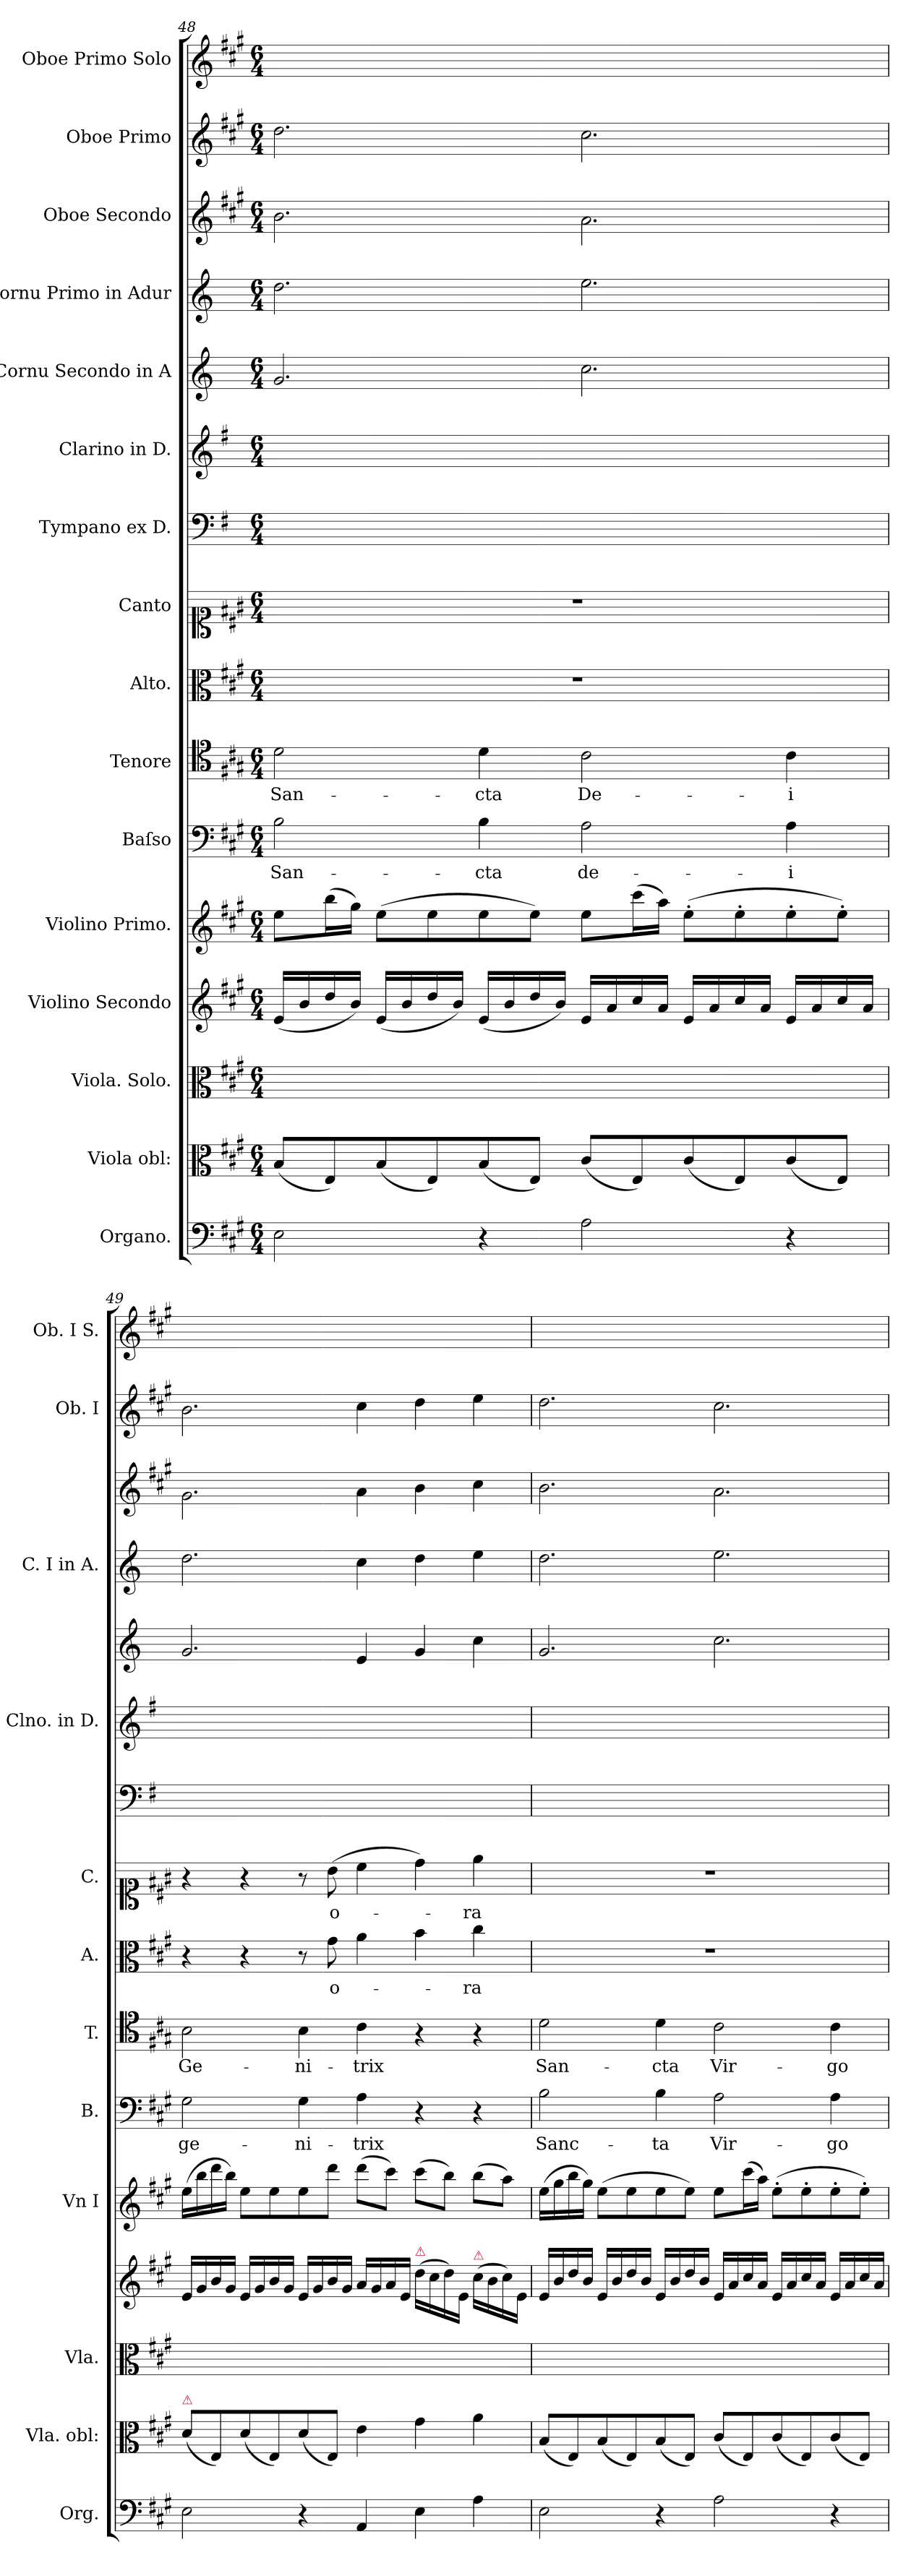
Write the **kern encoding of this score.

**kern	**kern	**kern	**kern	**kern	**kern	**text	**kern	**text	**kern	**text	**kern	**text	**kern	**kern	**kern	**kern	**kern	**kern	**kern
*part16	*part15	*part14	*part13	*part12	*part11	*part11	*part10	*part10	*part9	*part9	*part8	*part8	*part7	*part6	*part5	*part4	*part3	*part2	*part1
*staff16	*staff15	*staff14	*staff13	*staff12	*staff11	*staff11	*staff10	*staff10	*staff9	*staff9	*staff8	*staff8	*staff7	*staff6	*staff5	*staff4	*staff3	*staff2	*staff1
*I"Organo.	*I"Viola obl:	*I"Viola. Solo.	*I"Violino Secondo	*I"Violino Primo.	*I"Baſso	*	*I"Tenore	*	*I"Alto.	*	*I"Canto	*	*I"Tympano ex D.	*I"Clarino in D.	*I"Cornu Secondo in A	*I"Cornu Primo in Adur	*I"Oboe Secondo	*I"Oboe Primo	*I"Oboe Primo Solo
*I'Org.	*I'Vla. obl:	*I'Vla.	*	*I'Vn I	*I'B.	*	*I'T.	*	*I'A.	*	*I'C.	*	*	*I'Clno. in D.	*	*I'C. I in A.	*	*I'Ob. I	*I'Ob. I S.
*clefF4	*clefC3	*clefC3	*clefG2	*clefG2	*clefF4	*	*clefC4	*	*clefC3	*	*clefC1	*	*clefF4	*clefG2	*clefG2	*clefG2	*clefG2	*clefG2	*clefG2
*	*	*	*	*	*	*	*	*	*	*	*	*	*ITrd-1c-2	*ITrd-1c-2	*ITrd2c3	*ITrd2c3	*	*	*
*k[f#c#g#]	*k[f#c#g#]	*k[f#c#g#]	*k[f#c#g#]	*k[f#c#g#]	*k[f#c#g#]	*	*k[f#c#g#]	*	*k[f#c#g#]	*	*k[f#c#g#]	*	*k[f#c#g#]	*k[f#c#g#]	*k[f#c#g#]	*k[f#c#g#]	*k[f#c#g#]	*k[f#c#g#]	*k[f#c#g#]
*A:	*A:	*A:	*A:	*A:	*A:	*	*A:	*	*A:	*	*A:	*	*A:	*A:	*	*	*A:	*A:	*A:
*M6/4	*M6/4	*M6/4	*M6/4	*M6/4	*M6/4	*	*M6/4	*	*M6/4	*	*M6/4	*	*M6/4	*M6/4	*M6/4	*M6/4	*M6/4	*M6/4	*M6/4
=48	=48	=48	=48	=48	=48	=48	=48	=48	=48	=48	=48	=48	=48	=48	=48	=48	=48	=48	=48
2E\	(8B/L	1.ryy	(16e/LL	8ee\L	2B\	San-	2d\	San-	1.r	.	1.r	.	1.ryy	1.ryy	2.e/	2.b\	2.b\	2.dd\	1.ryy
.	.	.	16b/	.	.	.	.	.	.	.	.	.	.	.	.	.	.	.	.
.	8E/)	.	16dd/	(16bb\L	.	.	.	.	.	.	.	.	.	.	.	.	.	.	.
.	.	.	16b/JJ)	16gg#\JJ)	.	.	.	.	.	.	.	.	.	.	.	.	.	.	.
.	(8B/	.	(16e/LL	(8ee\L	.	.	.	.	.	.	.	.	.	.	.	.	.	.	.
.	.	.	16b/	.	.	.	.	.	.	.	.	.	.	.	.	.	.	.	.
.	8E/)	.	16dd/	8ee\	.	.	.	.	.	.	.	.	.	.	.	.	.	.	.
.	.	.	16b/JJ)	.	.	.	.	.	.	.	.	.	.	.	.	.	.	.	.
4r	(8B/	.	(16e/LL	8ee\	4B\	-cta	4d\	-cta	.	.	.	.	.	.	.	.	.	.	.
.	.	.	16b/	.	.	.	.	.	.	.	.	.	.	.	.	.	.	.	.
.	8E/J)	.	16dd/	8ee\J)	.	.	.	.	.	.	.	.	.	.	.	.	.	.	.
.	.	.	16b/JJ)	.	.	.	.	.	.	.	.	.	.	.	.	.	.	.	.
2A\	(8c#/L	.	16e/LL	8ee\L	2A\	de-	2c#\	De-	.	.	.	.	.	.	2.a\	2.cc#\	2.a\	2.cc#\	.
.	.	.	16a/	.	.	.	.	.	.	.	.	.	.	.	.	.	.	.	.
.	8E/)	.	16cc#/	(16ccc#\L	.	.	.	.	.	.	.	.	.	.	.	.	.	.	.
.	.	.	16a/JJ	16aa\JJ)	.	.	.	.	.	.	.	.	.	.	.	.	.	.	.
.	(8c#/	.	16e/LL	(8ee'\L	.	.	.	.	.	.	.	.	.	.	.	.	.	.	.
.	.	.	16a/	.	.	.	.	.	.	.	.	.	.	.	.	.	.	.	.
.	8E/)	.	16cc#/	8ee'\	.	.	.	.	.	.	.	.	.	.	.	.	.	.	.
.	.	.	16a/JJ	.	.	.	.	.	.	.	.	.	.	.	.	.	.	.	.
4r	(8c#/	.	16e/LL	8ee'\	4A\	-i	4c#\	-i	.	.	.	.	.	.	.	.	.	.	.
.	.	.	16a/	.	.	.	.	.	.	.	.	.	.	.	.	.	.	.	.
.	8E/J)	.	16cc#/	8ee'\J)	.	.	.	.	.	.	.	.	.	.	.	.	.	.	.
.	.	.	16a/JJ	.	.	.	.	.	.	.	.	.	.	.	.	.	.	.	.
=49	=49	=49	=49	=49	=49	=49	=49	=49	=49	=49	=49	=49	=49	=49	=49	=49	=49	=49	=49
!	!LO:TX:a:color=crimson:t=⚠	!	!	!	!	!	!	!	!	!	!	!	!	!	!	!	!	!	!
2E\	(8d\L	1.ryy	16e/LL	(16ee\LL	2G#\	ge-	2B\	Ge-	4r	.	4r	.	1.ryy	1.ryy	2.e/	2.b\	2.g#\	2.b\	1.ryy
.	.	.	16g#/	16bb\	.	.	.	.	.	.	.	.	.	.	.	.	.	.	.
.	8E/)	.	16b/	16ddd\	.	.	.	.	.	.	.	.	.	.	.	.	.	.	.
.	.	.	16g#/JJ	16bb\JJ)	.	.	.	.	.	.	.	.	.	.	.	.	.	.	.
.	(8d\	.	16e/LL	8ee\L	.	.	.	.	4r	.	4r	.	.	.	.	.	.	.	.
.	.	.	16g#/	.	.	.	.	.	.	.	.	.	.	.	.	.	.	.	.
.	8E/)	.	16b/	8ee\	.	.	.	.	.	.	.	.	.	.	.	.	.	.	.
.	.	.	16g#/JJ	.	.	.	.	.	.	.	.	.	.	.	.	.	.	.	.
4r	(8d\	.	16e/LL	8ee\	4G#\	-ni-	4B\	-ni-	8r	.	8r	.	.	.	.	.	.	.	.
.	.	.	16g#/	.	.	.	.	.	.	.	.	.	.	.	.	.	.	.	.
.	8E/J)	.	16b/	8ddd\J	.	.	.	.	8g#\	o-	(8b\	o-	.	.	.	.	.	.	.
.	.	.	16g#/JJ	.	.	.	.	.	.	.	.	.	.	.	.	.	.	.	.
4AA/	4e\	.	16a/LL	(8ddd\L	4A\	-trix	4c#\	-trix	4a\	.	4cc#\	.	.	.	4c#/	4a\	4a\	4cc#\	.
.	.	.	16g#/	.	.	.	.	.	.	.	.	.	.	.	.	.	.	.	.
.	.	.	16a/	8ccc#\J)	.	.	.	.	.	.	.	.	.	.	.	.	.	.	.
.	.	.	16e/JJ	.	.	.	.	.	.	.	.	.	.	.	.	.	.	.	.
!	!	!	!LO:TX:a:color=crimson:t=⚠	!	!	!	!	!	!	!	!	!	!	!	!	!	!	!	!
4E\	4g#\	.	(16dd\LL	(8ccc#\L	4r	.	4r	.	4b\	.	4dd\)	.	.	.	4e/	4b\	4b\	4dd\	.
.	.	.	16cc#\	.	.	.	.	.	.	.	.	.	.	.	.	.	.	.	.
.	.	.	16dd\)	8bb\J)	.	.	.	.	.	.	.	.	.	.	.	.	.	.	.
.	.	.	16e/JJ	.	.	.	.	.	.	.	.	.	.	.	.	.	.	.	.
!	!	!	!LO:TX:a:color=crimson:t=⚠	!	!	!	!	!	!	!	!	!	!	!	!	!	!	!	!
4A\	4a\	.	(16cc#\LL	(8bb\L	4r	.	4r	.	4cc#\	-ra	4ee\	-ra	.	.	4a\	4cc#\	4cc#\	4ee\	.
.	.	.	16b\	.	.	.	.	.	.	.	.	.	.	.	.	.	.	.	.
.	.	.	16cc#\)	8aa\J)	.	.	.	.	.	.	.	.	.	.	.	.	.	.	.
.	.	.	16e/JJ	.	.	.	.	.	.	.	.	.	.	.	.	.	.	.	.
=50	=50	=50	=50	=50	=50	=50	=50	=50	=50	=50	=50	=50	=50	=50	=50	=50	=50	=50	=50
2E\	(8B/L	1.ryy	16e/LL	(16ee\LL	2B\	Sanc-	2d\	San-	1.r	.	1.r	.	1.ryy	1.ryy	2.e/	2.b\	2.b\	2.dd\	1.ryy
.	.	.	16b/	16gg#\	.	.	.	.	.	.	.	.	.	.	.	.	.	.	.
.	8E/)	.	16dd/	16bb\	.	.	.	.	.	.	.	.	.	.	.	.	.	.	.
.	.	.	16b/JJ	16gg#\JJ)	.	.	.	.	.	.	.	.	.	.	.	.	.	.	.
.	(8B/	.	16e/LL	(8ee\L	.	.	.	.	.	.	.	.	.	.	.	.	.	.	.
.	.	.	16b/	.	.	.	.	.	.	.	.	.	.	.	.	.	.	.	.
.	8E/)	.	16dd/	8ee\	.	.	.	.	.	.	.	.	.	.	.	.	.	.	.
.	.	.	16b/JJ	.	.	.	.	.	.	.	.	.	.	.	.	.	.	.	.
4r	(8B/	.	16e/LL	8ee\	4B\	-ta	4d\	-cta	.	.	.	.	.	.	.	.	.	.	.
.	.	.	16b/	.	.	.	.	.	.	.	.	.	.	.	.	.	.	.	.
.	8E/J)	.	16dd/	8ee\J)	.	.	.	.	.	.	.	.	.	.	.	.	.	.	.
.	.	.	16b/JJ	.	.	.	.	.	.	.	.	.	.	.	.	.	.	.	.
2A\	(8c#/L	.	16e/LL	8ee\L	2A\	Vir-	2c#\	Vir-	.	.	.	.	.	.	2.a\	2.cc#\	2.a\	2.cc#\	.
.	.	.	16a/	.	.	.	.	.	.	.	.	.	.	.	.	.	.	.	.
.	8E/)	.	16cc#/	(16ccc#\L	.	.	.	.	.	.	.	.	.	.	.	.	.	.	.
.	.	.	16a/JJ	16aa\JJ)	.	.	.	.	.	.	.	.	.	.	.	.	.	.	.
.	(8c#/	.	16e/LL	(8ee'\L	.	.	.	.	.	.	.	.	.	.	.	.	.	.	.
.	.	.	16a/	.	.	.	.	.	.	.	.	.	.	.	.	.	.	.	.
.	8E/)	.	16cc#/	8ee'\	.	.	.	.	.	.	.	.	.	.	.	.	.	.	.
.	.	.	16a/JJ	.	.	.	.	.	.	.	.	.	.	.	.	.	.	.	.
4r	(8c#/	.	16e/LL	8ee'\	4A\	-go	4c#\	-go	.	.	.	.	.	.	.	.	.	.	.
.	.	.	16a/	.	.	.	.	.	.	.	.	.	.	.	.	.	.	.	.
.	8E/J)	.	16cc#/	8ee'\J)	.	.	.	.	.	.	.	.	.	.	.	.	.	.	.
.	.	.	16a/JJ	.	.	.	.	.	.	.	.	.	.	.	.	.	.	.	.
=	=	=	=	=	=	=	=	=	=	=	=	=	=	=	=	=	=	=	=
*-	*-	*-	*-	*-	*-	*-	*-	*-	*-	*-	*-	*-	*-	*-	*-	*-	*-	*-	*-
